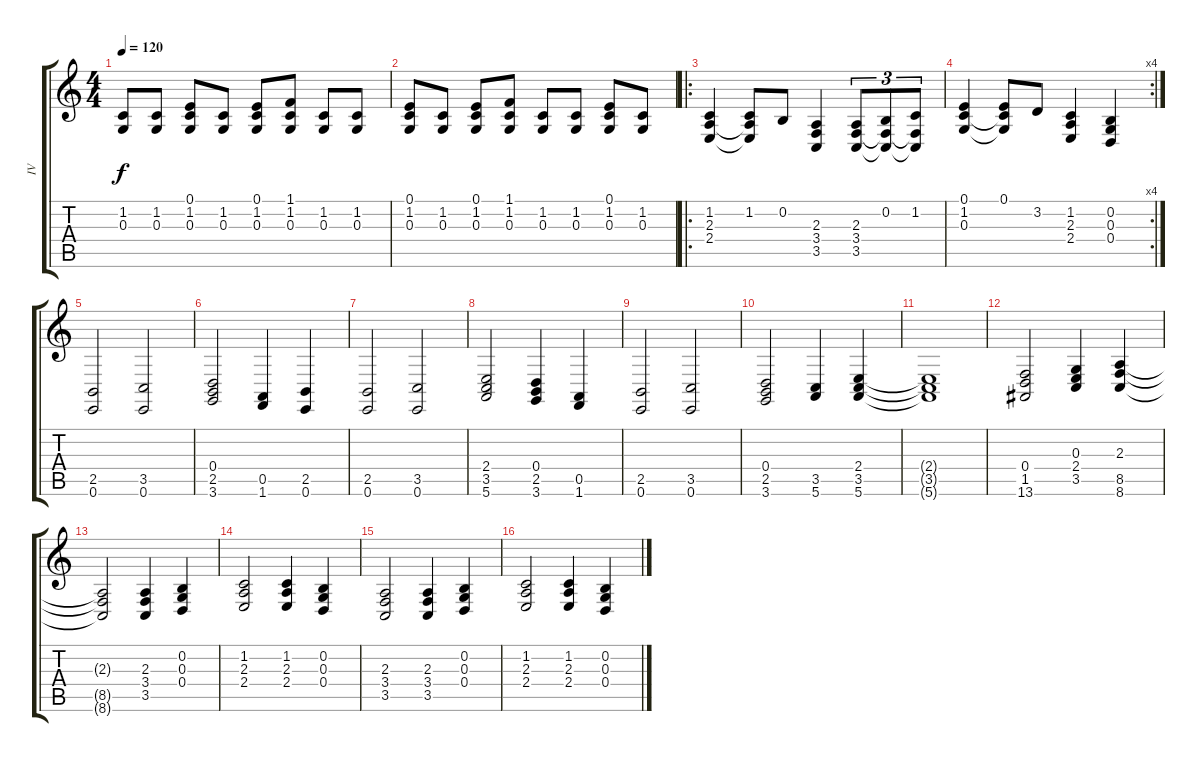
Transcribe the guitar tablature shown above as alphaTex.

\track ("IV" "IV") {instrument tremolostrings}
\staff {score tabs}
\tuning (E4 B3 G3 D3 A2 E2) {hide}
\ts (4 4)
\tempo 120
\clef g2
\ks c
(1.2 0.3).8{dy f} (1.2 0.3).8 (0.1 1.2 0.3).8 (1.2 0.3).8 (0.1 1.2 0.3).8 (1.1 1.2 0.3).8 (1.2 0.3).8 (1.2 0.3).8 |
(0.1 1.2 0.3).8 (1.2 0.3).8 (0.1 1.2 0.3).8 (1.1 1.2 0.3).8 (1.2 0.3).8 (1.2 0.3).8 (0.1 1.2 0.3).8 (1.2 0.3).8 |
\ro
(1.2 2.3 2.4).4 (1.2 2.3{t} 2.4{t}).8 0.2.8 (2.3 3.4 3.5).4 (2.3 3.4 3.5).8{tu (3 2)} (0.2 3.4{t} 3.5{t}).8{tu (3 2)} (1.2 3.4{t} 3.5{t}).8{tu (3 2)} |
\rc 4
(0.1 1.2 0.3).4 (0.1 1.2{t} 0.3{t}).8 3.2.8 (1.2 2.3 2.4).4 (0.2 0.3 0.4).4 |
(2.5 0.6).2 (3.5 0.6).2 |
(0.4 2.5 3.6).2 (0.5 1.6).4 (2.5 0.6).4 |
(2.5 0.6).2 (3.5 0.6).2 |
(2.4 3.5 5.6).2 (0.4 2.5 3.6).4 (0.5 1.6).4 |
(2.5 0.6).2 (3.5 0.6).2 |
(0.4 2.5 3.6).2 (3.5 5.6).4 (2.4 3.5 5.6).4 |
(2.4{t} 3.5{t} 5.6{t}).1 |
(0.4 1.5 13.6).2 (0.3 2.4 3.5).4 (2.3 8.5 8.6).4 |
(2.3{t} 8.5{t} 8.6{t}).2 (2.3 3.4 3.5).4 (0.2 0.3 0.4).4 |
(1.2 2.3 2.4).2 (1.2 2.3 2.4).4 (0.2 0.3 0.4).4 |
(2.3 3.4 3.5).2 (2.3 3.4 3.5).4 (0.2 0.3 0.4).4 |
(1.2 2.3 2.4).2 (1.2 2.3 2.4).4 (0.2 0.3 0.4).4
